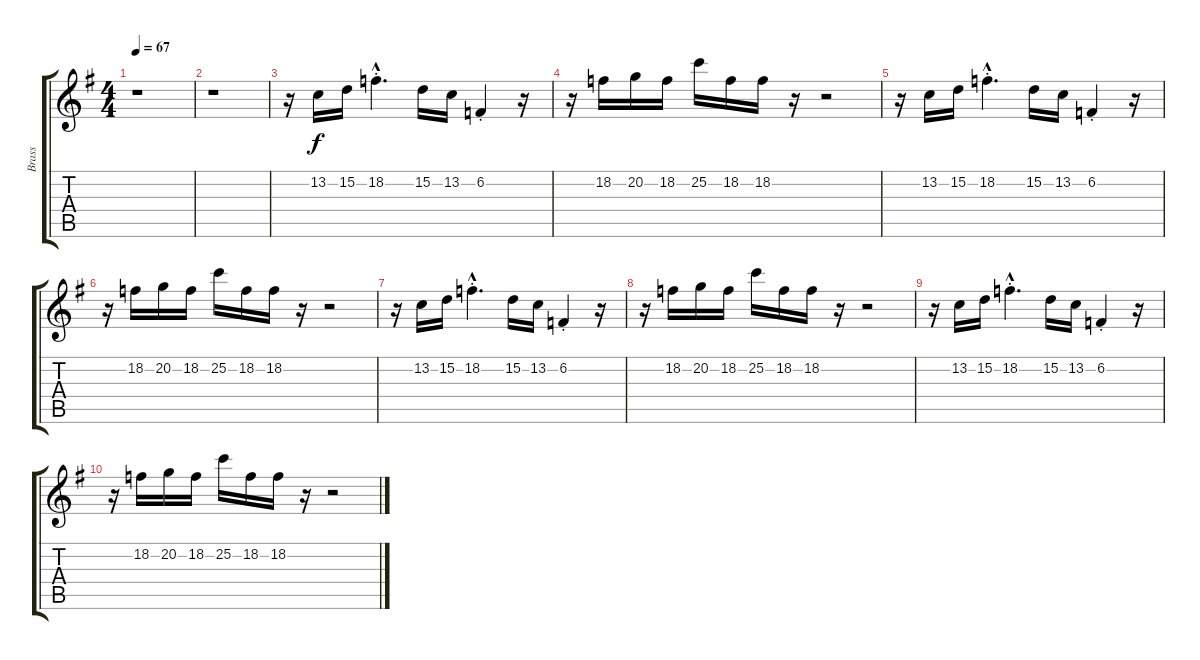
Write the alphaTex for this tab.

\track ("Brass" "Brass") {instrument brasssection}
\staff {score tabs}
\tuning (E4 B3 G3 D3 A2 E2) {hide}
\ts (4 4)
\tempo 67
\clef g2
\ks g
r.1{dy f} |
r.1 |
r.16 13.2.16 15.2.16 18.2{hac st}.4{d} 15.2.16 13.2.16 6.2{st}.4 r.16 |
r.16 18.2.16 20.2.16 18.2.16 25.2.16 18.2.16 18.2.16 r.16 r.2 |
r.16 13.2.16 15.2.16 18.2{hac st}.4{d} 15.2.16 13.2.16 6.2{st}.4 r.16 |
r.16 18.2.16 20.2.16 18.2.16 25.2.16 18.2.16 18.2.16 r.16 r.2 |
r.16{volume 0} 13.2.16 15.2.16 18.2{hac st}.4{d} 15.2.16 13.2.16 6.2{st}.4 r.16 |
r.16 18.2.16 20.2.16 18.2.16 25.2.16 18.2.16 18.2.16 r.16 r.2 |
r.16 13.2.16 15.2.16 18.2{hac st}.4{d} 15.2.16 13.2.16 6.2{st}.4 r.16 |
r.16 18.2.16 20.2.16 18.2.16 25.2.16 18.2.16 18.2.16 r.16 r.2
